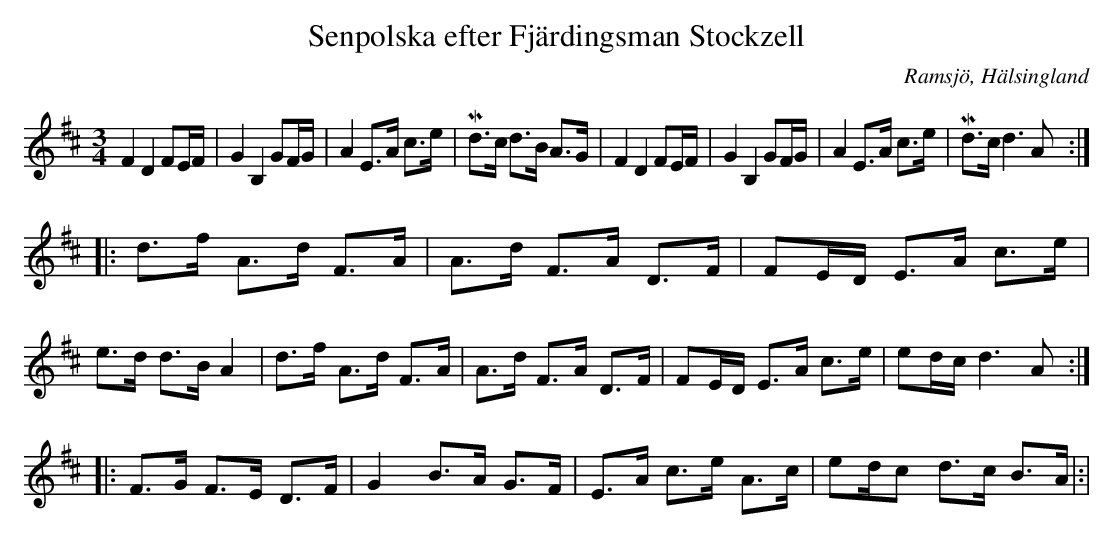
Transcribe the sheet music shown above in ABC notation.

X:1
T: Senpolska efter Fjärdingsman Stockzell
O: Ramsjö, Hälsingland
M:3/4
L:1/8
K:D
F2 D2 FE/F/|G2 B,2 GF/G/| A2 E>A c>e|Md>c d>B A>G|F2 D2 FE/F/|G2 B,2 GF/G/| A2 E>A c>e|Md>c d2>A2:|
|:d>f A>d F>A| A>d F>A D>F|FE/D/ E>A c>e|e>d d>B A2|d>f A>d F>A| A>d F>A D>F|FE/D/ E>A c>e|ed/c/ d2>A2:|
|:F>G F>E D>F|G2 B>A G>F|E>A c>e A>c|ed/c d>c B>A|:|
